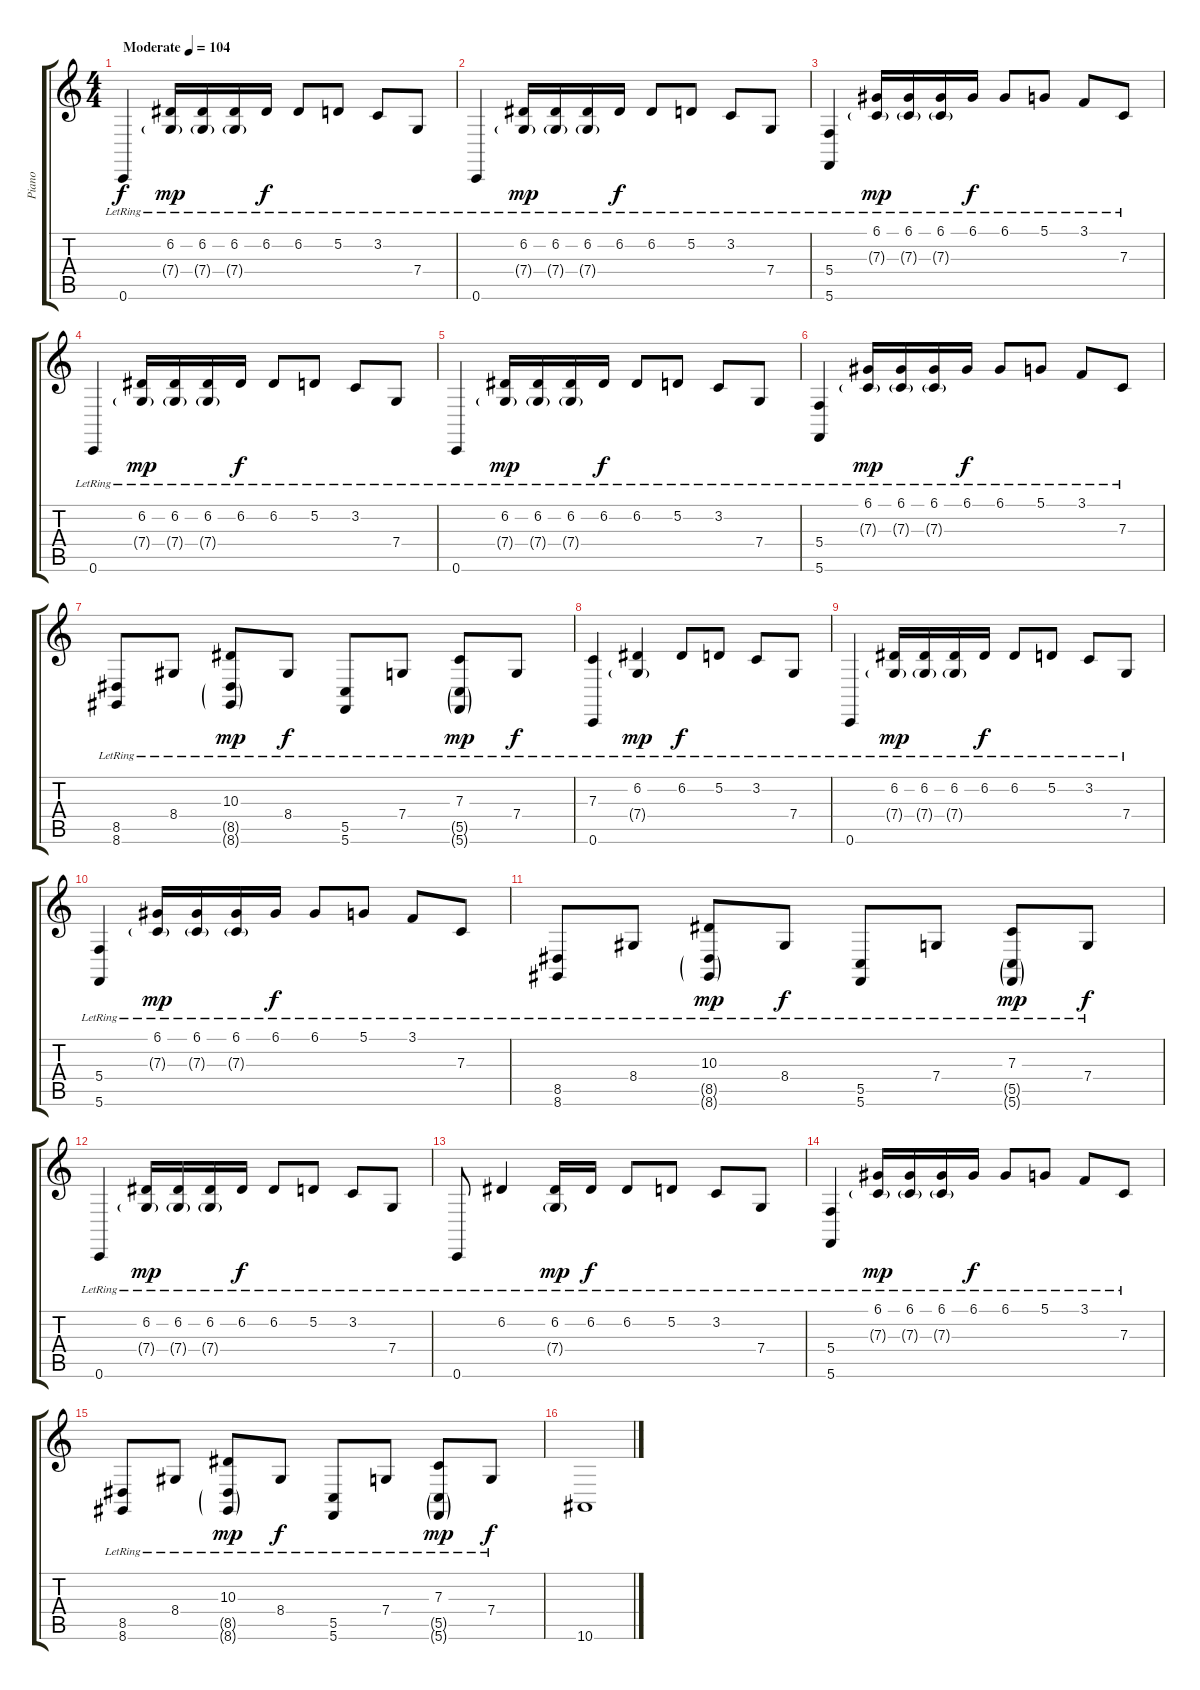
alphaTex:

\track ("Piano" "Piano") {instrument electricgrandpiano}
\staff {score tabs}
\tuning (D4 A3 F3 C3 G2 C2) {hide}
\ts (4 4)
\tempo (104 "Moderate")
\clef g2
\ks c
0.6{lr}.4{dy f instrument electricgrandpiano} (6.2{lr} 7.4{g lr}).16{dy mp} (6.2{lr} 7.4{g lr}).16 (6.2{lr} 7.4{g lr}).16 6.2{lr}.16{dy f} 6.2{lr}.8 5.2{lr}.8 3.2{lr}.8 7.4{lr}.8 |
0.6{lr}.4 (6.2{lr} 7.4{g lr}).16{dy mp} (6.2{lr} 7.4{g lr}).16 (6.2{lr} 7.4{g lr}).16 6.2{lr}.16{dy f} 6.2{lr}.8 5.2{lr}.8 3.2{lr}.8 7.4{lr}.8 |
(5.4{lr} 5.6{lr}).4 (6.1{lr} 7.3{g lr}).16{dy mp} (6.1{lr} 7.3{g lr}).16 (6.1{lr} 7.3{g lr}).16 6.1{lr}.16{dy f} 6.1{lr}.8 5.1{lr}.8 3.1{lr}.8 7.3{lr}.8 |
0.6{lr}.4 (6.2{lr} 7.4{g lr}).16{dy mp} (6.2{lr} 7.4{g lr}).16 (6.2{lr} 7.4{g lr}).16 6.2{lr}.16{dy f} 6.2{lr}.8 5.2{lr}.8 3.2{lr}.8 7.4{lr}.8 |
0.6{lr}.4 (6.2{lr} 7.4{g lr}).16{dy mp} (6.2{lr} 7.4{g lr}).16 (6.2{lr} 7.4{g lr}).16 6.2{lr}.16{dy f} 6.2{lr}.8 5.2{lr}.8 3.2{lr}.8 7.4{lr}.8 |
(5.4{lr} 5.6).4 (6.1{lr} 7.3{g lr}).16{dy mp} (6.1{lr} 7.3{g lr}).16 (6.1{lr} 7.3{g lr}).16 6.1{lr}.16{dy f} 6.1{lr}.8 5.1{lr}.8 3.1{lr}.8 7.3{lr}.8 |
(8.5{lr} 8.6{lr}).8 8.4{lr}.8 (10.3{lr} 8.5{g lr} 8.6{g lr}).8{dy mp} 8.4{lr}.8{dy f} (5.5{lr} 5.6{lr}).8 7.4{lr}.8 (7.3{lr} 5.5{g lr} 5.6{g lr}).8{dy mp} 7.4{lr}.8{dy f} |
(7.3{lr} 0.6{lr}).4 (6.2{lr} 7.4{g lr}).4{dy mp} 6.2{lr}.8{dy f} 5.2{lr}.8 3.2{lr}.8 7.4{lr}.8 |
0.6{lr}.4 (6.2{lr} 7.4{g lr}).16{dy mp} (6.2{lr} 7.4{g lr}).16 (6.2{lr} 7.4{g lr}).16 6.2{lr}.16{dy f} 6.2{lr}.8 5.2{lr}.8 3.2{lr}.8 7.4{lr}.8 |
(5.4{lr} 5.6{lr}).4 (6.1{lr} 7.3{g lr}).16{dy mp} (6.1{lr} 7.3{g lr}).16 (6.1{lr} 7.3{g lr}).16 6.1{lr}.16{dy f} 6.1{lr}.8 5.1{lr}.8 3.1{lr}.8 7.3{lr}.8 |
(8.5{lr} 8.6{lr}).8 8.4{lr}.8 (10.3{lr} 8.5{g lr} 8.6{g lr}).8{dy mp} 8.4{lr}.8{dy f} (5.5{lr} 5.6{lr}).8 7.4{lr}.8 (7.3{lr} 5.5{g lr} 5.6{g lr}).8{dy mp} 7.4{lr}.8{dy f} |
0.6{lr}.4 (6.2{lr} 7.4{g lr}).16{dy mp} (6.2{lr} 7.4{g lr}).16 (6.2{lr} 7.4{g lr}).16 6.2{lr}.16{dy f} 6.2{lr}.8 5.2{lr}.8 3.2{lr}.8 7.4{lr}.8 |
0.6{lr}.8 6.2{lr}.4 (6.2{lr} 7.4{g lr}).16{dy mp} 6.2{lr}.16{dy f} 6.2{lr}.8 5.2{lr}.8 3.2{lr}.8 7.4{lr}.8 |
(5.4{lr} 5.6{lr}).4 (6.1{lr} 7.3{g lr}).16{dy mp} (6.1{lr} 7.3{g lr}).16 (6.1{lr} 7.3{g lr}).16 6.1{lr}.16{dy f} 6.1{lr}.8 5.1{lr}.8 3.1{lr}.8 7.3{lr}.8 |
(8.5{lr} 8.6{lr}).8 8.4{lr}.8 (10.3{lr} 8.5{g lr} 8.6{g lr}).8{dy mp} 8.4{lr}.8{dy f} (5.5{lr} 5.6{lr}).8 7.4{lr}.8 (7.3{lr} 5.5{g lr} 5.6{g lr}).8{dy mp} 7.4{lr}.8{dy f} |
10.6.1
